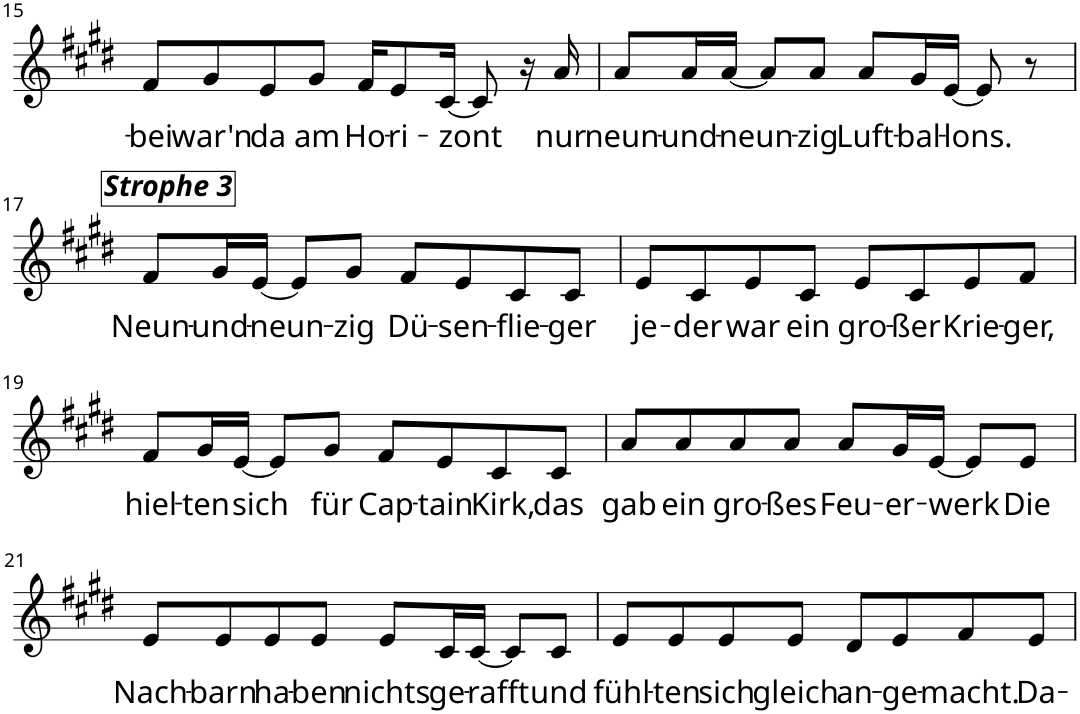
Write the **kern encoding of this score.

**kern	**text
*part1	*part1
*staff1	*staff1
*I"Voice	*
*I'Vo.	*
!!LO:PB:g=z
*clefG2	*
*k[f#c#g#d#]	*
*M4/4	*
=15	=15
!	!LO:LY:b
8f#/L	-bei
!	!LO:LY:b
8g#/	war'n
!	!LO:LY:b
8e/	da
!	!LO:LY:b
8g#/J	am
!	!LO:LY:b
16f#/KL	Ho-
!	!LO:LY:b
8e/	-ri-
!	!LO:LY:b
[16c#/Jk	-zont
8c#/]	.
16r	.
!	!LO:LY:b
16a/	nur
=16	=16
!	!LO:LY:b
8a/L	neun-
!	!LO:LY:b
16a/L	-und-
!	!LO:LY:b
[16a/JJ	-neun-
8a/L]	.
!	!LO:LY:b
8a/J	-zig
!	!LO:LY:b
8a/L	Luft-
!	!LO:LY:b
16g#/L	-bal-
!	!LO:LY:b
[16e/JJ	-lons.
8e/]	.
8r	.
!!LO:LB:g=z
=17	=17
!LO:TX:a:Bi:t=Strophe 3	!
!	!LO:LY:b
8f#/L	Neun-
!	!LO:LY:b
16g#/L	-und-
!	!LO:LY:b
[16e/JJ	-neun-
8e/L]	.
!	!LO:LY:b
8g#/J	-zig
!	!LO:LY:b
8f#/L	Dü-
!	!LO:LY:b
8e/	-sen-
!	!LO:LY:b
8c#/	-flie-
!	!LO:LY:b
8c#/J	-ger
=18	=18
!	!LO:LY:b
8e/L	je-
!	!LO:LY:b
8c#/	-der
!	!LO:LY:b
8e/	war
!	!LO:LY:b
8c#/J	ein
!	!LO:LY:b
8e/L	gro-
!	!LO:LY:b
8c#/	-ßer
!	!LO:LY:b
8e/	Krie-
!	!LO:LY:b
8f#/J	-ger,
!!LO:LB:g=z
=19	=19
!	!LO:LY:b
8f#/L	hiel-
!	!LO:LY:b
16g#/L	-ten
!	!LO:LY:b
[16e/JJ	sich
8e/L]	.
!	!LO:LY:b
8g#/J	für
!	!LO:LY:b
8f#/L	Cap-
!	!LO:LY:b
8e/	-tain
!	!LO:LY:b
8c#/	Kirk,
!	!LO:LY:b
8c#/J	das
=20	=20
!	!LO:LY:b
8a/L	gab
!	!LO:LY:b
8a/	ein
!	!LO:LY:b
8a/	gro-
!	!LO:LY:b
8a/J	-ßes
!	!LO:LY:b
8a/L	Feu-
!	!LO:LY:b
16g#/L	er-
!	!LO:LY:b
[16e/JJ	-werk
8e/L]	.
!	!LO:LY:b
8e/J	Die
!!LO:LB:g=z
=21	=21
!	!LO:LY:b
8e/L	Nach-
!	!LO:LY:b
8e/	-barn
!	!LO:LY:b
8e/	ha-
!	!LO:LY:b
8e/J	-ben
!	!LO:LY:b
8e/L	nichts
!	!LO:LY:b
16c#/L	ge-
!	!LO:LY:b
[16c#/JJ	-rafft
8c#/L]	.
!	!LO:LY:b
8c#/J	und
=22	=22
!	!LO:LY:b
8e/L	fühl-
!	!LO:LY:b
8e/	-ten
!	!LO:LY:b
8e/	sich
!	!LO:LY:b
8e/J	gleich
!	!LO:LY:b
8d#/L	an-
!	!LO:LY:b
8e/	-ge-
!	!LO:LY:b
8f#/	-macht.
!	!LO:LY:b
8e/J	Da-
=	=
*-	*-
